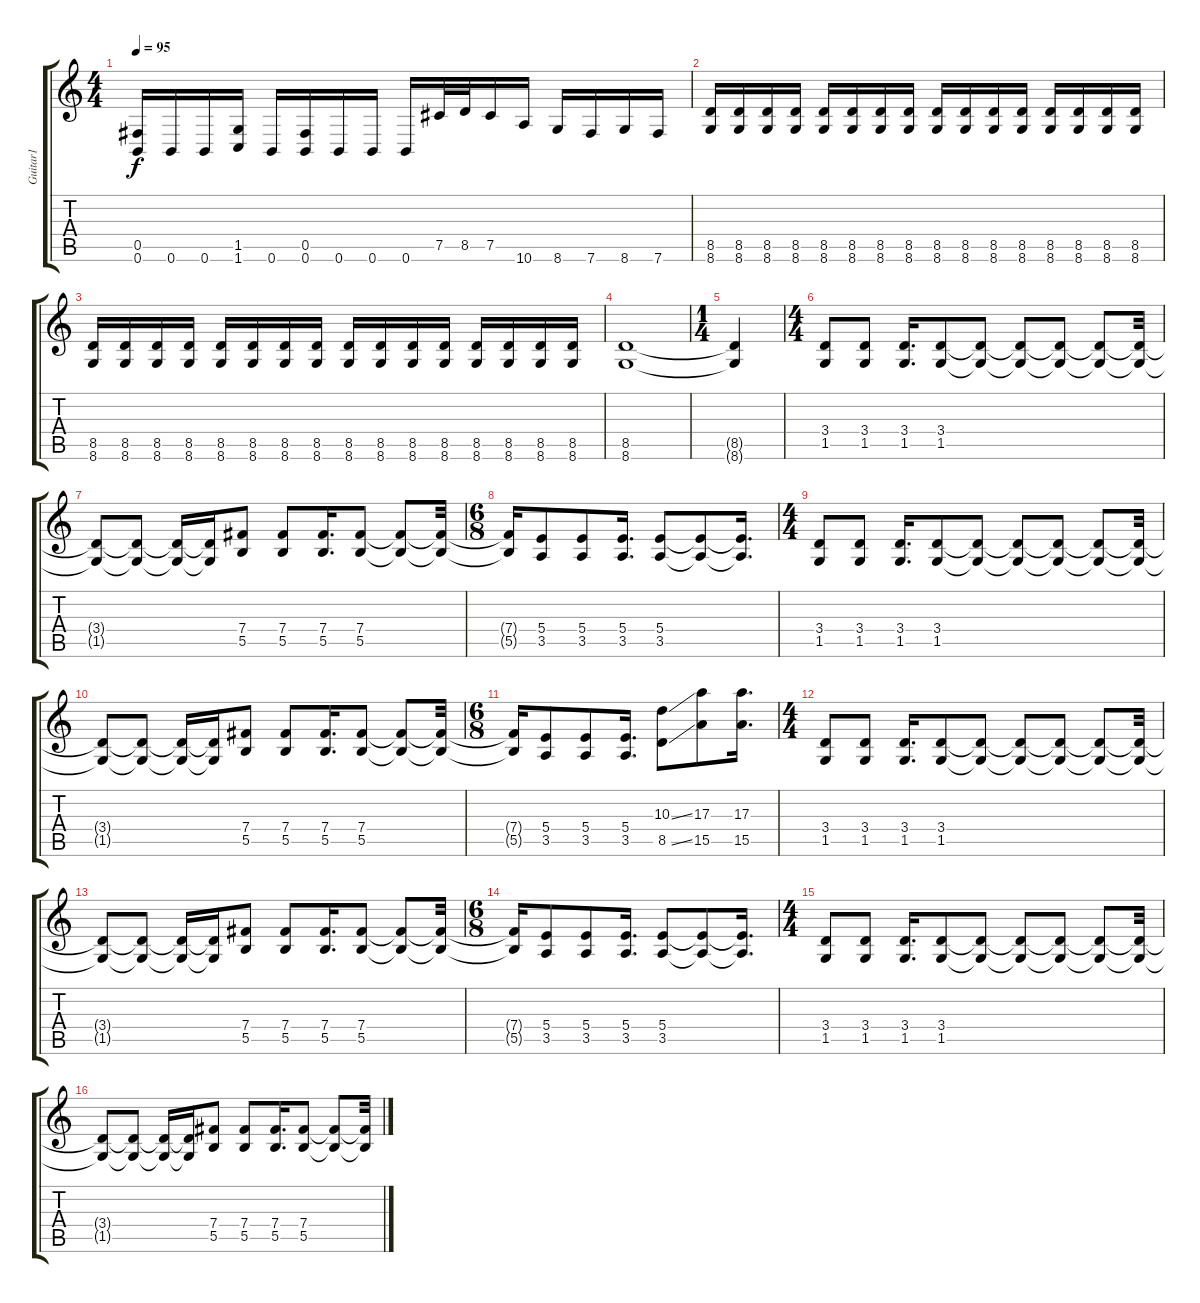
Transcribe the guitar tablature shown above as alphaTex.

\track ("Guitar1" "Guitar1") {instrument distortionguitar}
\staff {score tabs}
\tuning (Db4 Ab3 E3 B2 Gb2 B1) {hide}
\ts (4 4)
\tempo 95
\clef g2
\ks c
(0.5 0.6).16{dy f} 0.6.16 0.6.16 (1.5 1.6).16 0.6.16 (0.5 0.6).16 0.6.16 0.6.16 0.6.16 7.5.32 8.5.32 7.5.16 10.6.16 8.6.16 7.6.16 8.6.16 7.6.16 |
(8.5 8.6).16 (8.5 8.6).16 (8.5 8.6).16 (8.5 8.6).16 (8.5 8.6).16 (8.5 8.6).16 (8.5 8.6).16 (8.5 8.6).16 (8.5 8.6).16 (8.5 8.6).16 (8.5 8.6).16 (8.5 8.6).16 (8.5 8.6).16 (8.5 8.6).16 (8.5 8.6).16 (8.5 8.6).16 |
(8.5 8.6).16 (8.5 8.6).16 (8.5 8.6).16 (8.5 8.6).16 (8.5 8.6).16 (8.5 8.6).16 (8.5 8.6).16 (8.5 8.6).16 (8.5 8.6).16 (8.5 8.6).16 (8.5 8.6).16 (8.5 8.6).16 (8.5 8.6).16 (8.5 8.6).16 (8.5 8.6).16 (8.5 8.6).16 |
(8.5 8.6).1 |
\ts (1 4)
(8.5{t} 8.6{t}).4 |
\ts (4 4)
(3.4 1.5).8 (3.4 1.5).8 (3.4 1.5).16{d} (3.4 1.5).8 (3.4{t} 1.5{t}).8 (3.4{t} 1.5{t}).8 (3.4{t} 1.5{t}).8 (3.4{t} 1.5{t}).8 (3.4{t} 1.5{t}).32 |
(3.4{t} 1.5{t}).8 (3.4{t} 1.5{t}).8 (3.4{t} 1.5{t}).16 (3.4{t} 1.5{t}).16 (7.4 5.5).8 (7.4 5.5).8 (7.4 5.5).16{d} (7.4 5.5).8 (7.4{t} 5.5{t}).8 (7.4{t} 5.5{t}).32 |
\ts (6 8)
(7.4{t} 5.5{t}).16 (5.4 3.5).8 (5.4 3.5).8 (5.4 3.5).16{d} (5.4 3.5).8 (5.4{t} 3.5{t}).8 (5.4{t} 3.5{t}).16{d} |
\ts (4 4)
(3.4 1.5).8 (3.4 1.5).8 (3.4 1.5).16{d} (3.4 1.5).8 (3.4{t} 1.5{t}).8 (3.4{t} 1.5{t}).8 (3.4{t} 1.5{t}).8 (3.4{t} 1.5{t}).8 (3.4{t} 1.5{t}).32 |
(3.4{t} 1.5{t}).8 (3.4{t} 1.5{t}).8 (3.4{t} 1.5{t}).16 (3.4{t} 1.5{t}).16 (7.4 5.5).8 (7.4 5.5).8 (7.4 5.5).16{d} (7.4 5.5).8 (7.4{t} 5.5{t}).8 (7.4{t} 5.5{t}).32 |
\ts (6 8)
(7.4{t} 5.5{t}).16 (5.4 3.5).8 (5.4 3.5).8 (5.4 3.5).16{d} (10.3{ss} 8.5{ss}).8 (17.3 15.5).8 (17.3 15.5).16{d} |
\ts (4 4)
(3.4 1.5).8 (3.4 1.5).8 (3.4 1.5).16{d} (3.4 1.5).8 (3.4{t} 1.5{t}).8 (3.4{t} 1.5{t}).8 (3.4{t} 1.5{t}).8 (3.4{t} 1.5{t}).8 (3.4{t} 1.5{t}).32 |
(3.4{t} 1.5{t}).8 (3.4{t} 1.5{t}).8 (3.4{t} 1.5{t}).16 (3.4{t} 1.5{t}).16 (7.4 5.5).8 (7.4 5.5).8 (7.4 5.5).16{d} (7.4 5.5).8 (7.4{t} 5.5{t}).8 (7.4{t} 5.5{t}).32 |
\ts (6 8)
(7.4{t} 5.5{t}).16 (5.4 3.5).8 (5.4 3.5).8 (5.4 3.5).16{d} (5.4 3.5).8 (5.4{t} 3.5{t}).8 (5.4{t} 3.5{t}).16{d} |
\ts (4 4)
(3.4 1.5).8 (3.4 1.5).8 (3.4 1.5).16{d} (3.4 1.5).8 (3.4{t} 1.5{t}).8 (3.4{t} 1.5{t}).8 (3.4{t} 1.5{t}).8 (3.4{t} 1.5{t}).8 (3.4{t} 1.5{t}).32 |
(3.4{t} 1.5{t}).8 (3.4{t} 1.5{t}).8 (3.4{t} 1.5{t}).16 (3.4{t} 1.5{t}).16 (7.4 5.5).8 (7.4 5.5).8 (7.4 5.5).16{d} (7.4 5.5).8 (7.4{t} 5.5{t}).8 (7.4{t} 5.5{t}).32
